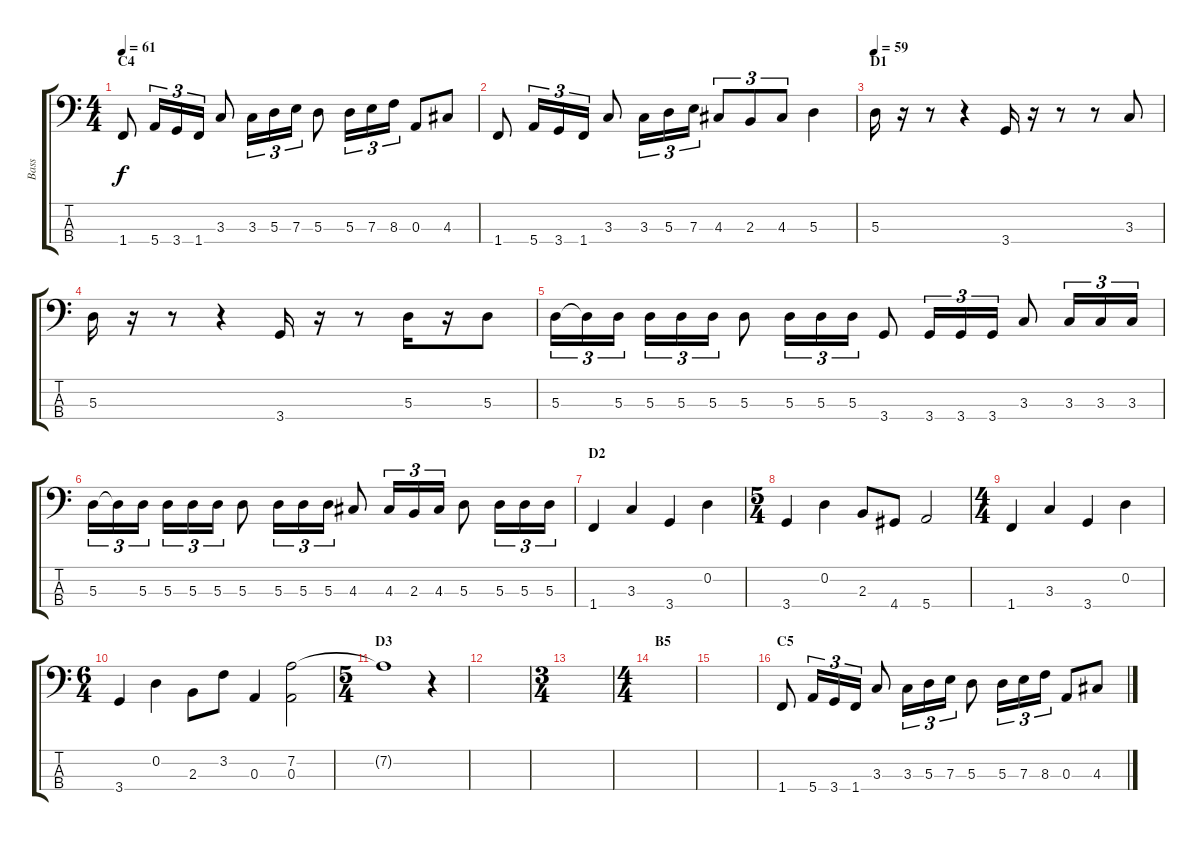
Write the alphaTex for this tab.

\track ("Bass" "Bass") {instrument fretlessbass}
\staff {score tabs}
\tuning (G2 D2 A1 E1) {hide}
\ts (4 4)
\section ("" "C4")
\tempo 61
\clef f4
\ks c
1.4.8{dy f} 5.4.16{tu (3 2)} 3.4.16{tu (3 2)} 1.4.16{tu (3 2)} 3.3.8 3.3.16{tu (3 2)} 5.3.16{tu (3 2)} 7.3.16{tu (3 2)} 5.3.8 5.3.16{tu (3 2)} 7.3.16{tu (3 2)} 8.3.16{tu (3 2)} 0.3.8 4.3.8 |
1.4.8 5.4.16{tu (3 2)} 3.4.16{tu (3 2)} 1.4.16{tu (3 2)} 3.3.8 3.3.16{tu (3 2)} 5.3.16{tu (3 2)} 7.3.16{tu (3 2)} 4.3.8{tu (3 2)} 2.3.8{tu (3 2)} 4.3.8{tu (3 2)} 5.3.4 |
\section ("" "D1")
\tempo 59
5.3.16 r.16 r.8 r.4 3.4.16 r.16 r.8 r.8 3.3.8 |
5.3.16 r.16 r.8 r.4 3.4.16 r.16 r.8 5.3.16 r.16 5.3.8 |
5.3.16{tu (3 2)} 5.3{t}.16{tu (3 2)} 5.3.16{tu (3 2)} 5.3.16{tu (3 2)} 5.3.16{tu (3 2)} 5.3.16{tu (3 2)} 5.3.8 5.3.16{tu (3 2)} 5.3.16{tu (3 2)} 5.3.16{tu (3 2)} 3.4.8 3.4.16{tu (3 2)} 3.4.16{tu (3 2)} 3.4.16{tu (3 2)} 3.3.8 3.3.16{tu (3 2)} 3.3.16{tu (3 2)} 3.3.16{tu (3 2)} |
5.3.16{tu (3 2)} 5.3{t}.16{tu (3 2)} 5.3.16{tu (3 2)} 5.3.16{tu (3 2)} 5.3.16{tu (3 2)} 5.3.16{tu (3 2)} 5.3.8 5.3.16{tu (3 2)} 5.3.16{tu (3 2)} 5.3.16{tu (3 2)} 4.3.8 4.3.16{tu (3 2)} 2.3.16{tu (3 2)} 4.3.16{tu (3 2)} 5.3.8 5.3.16{tu (3 2)} 5.3.16{tu (3 2)} 5.3.16{tu (3 2)} |
\section ("" "D2")
1.4.4 3.3.4 3.4.4 0.2.4 |
\ts (5 4)
3.4.4 0.2.4 2.3.8 4.4.8 5.4.2 |
\ts (4 4)
1.4.4 3.3.4 3.4.4 0.2.4 |
\ts (6 4)
3.4.4 0.2.4 2.3.8 3.2.8 0.3.4 (7.2 0.3).2 |
\ts (5 4)
\section ("" "D3")
7.2{t}.1 r.4 |
|
\ts (3 4)
|
\ts (4 4)
\section ("" "B5")
|
|
\section ("" "C5")
1.4.8 5.4.16{tu (3 2)} 3.4.16{tu (3 2)} 1.4.16{tu (3 2)} 3.3.8 3.3.16{tu (3 2)} 5.3.16{tu (3 2)} 7.3.16{tu (3 2)} 5.3.8 5.3.16{tu (3 2)} 7.3.16{tu (3 2)} 8.3.16{tu (3 2)} 0.3.8 4.3.8
